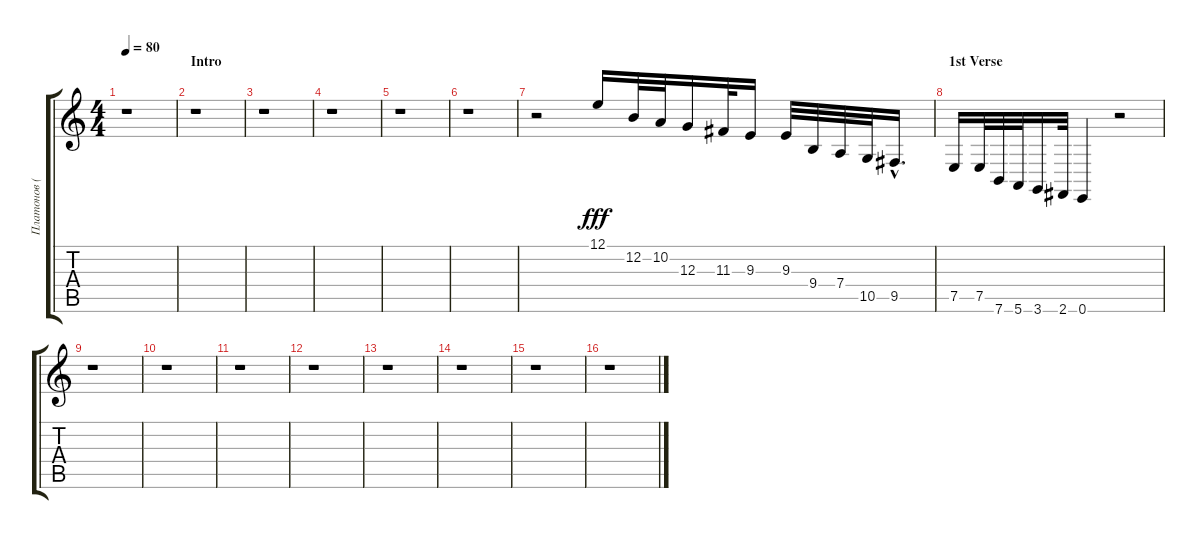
\track ("Платонов (Клавиш. 1)" "Платонов (") {instrument synthvoice}
\staff {score tabs}
\tuning (E4 B3 G3 D3 A2 E2) {hide}
\ts (4 4)
\tempo 80
\clef g2
\ks c
r.1{dy fff instrument synthvoice} |
\section ("" "Intro")
r.1 |
r.1 |
r.1 |
r.1 |
r.1 |
r.2 12.1.16 12.2.32 10.2.32 12.3.16 11.3.32 9.3.16 9.3.32 9.4.32 7.4.32 10.5.32 9.5{hac}.16{d} |
\section ("" "1st Verse")
7.5.16 7.5.32 7.6.32 5.6.32 3.6.16 2.6.32 0.6.4 r.2 |
r.1 |
r.1 |
r.1 |
r.1 |
r.1 |
r.1 |
r.1 |
r.1
